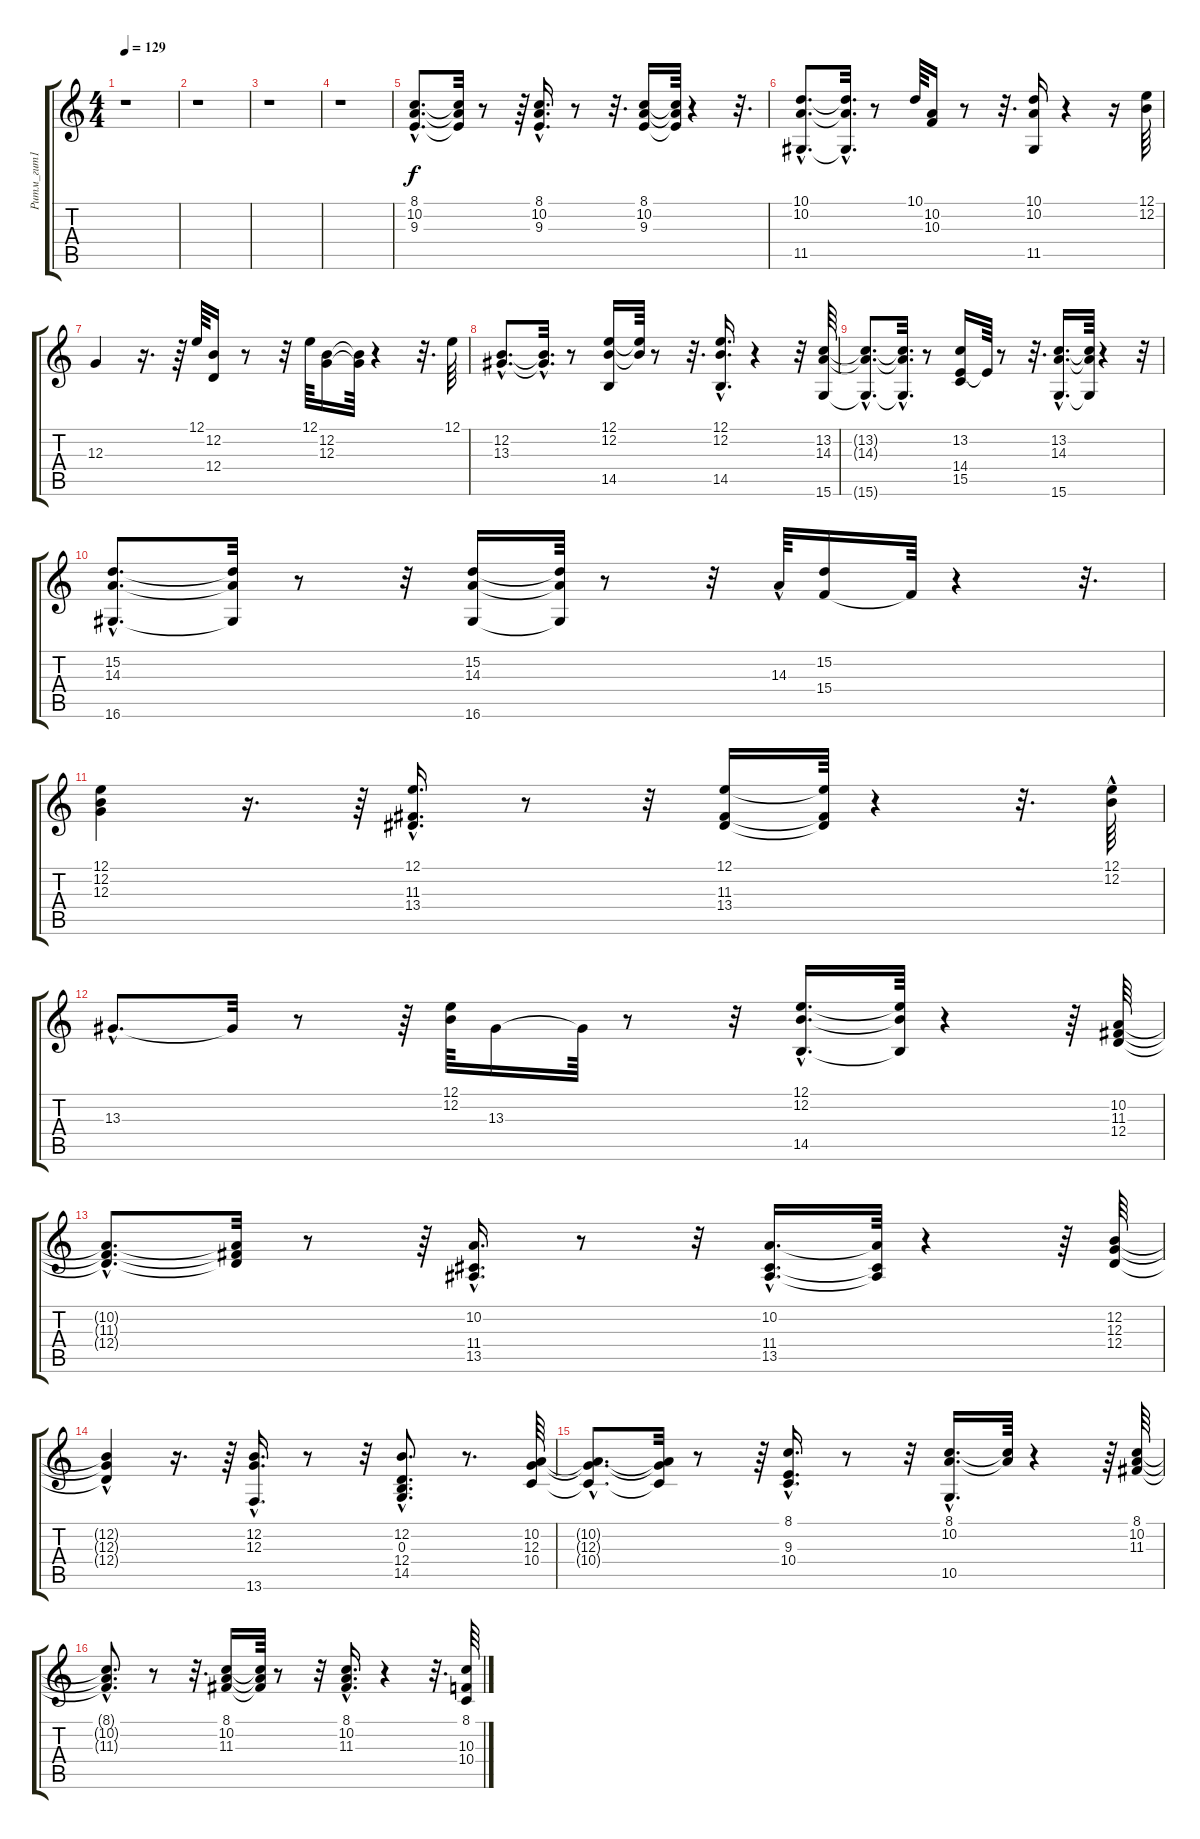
\track ("Ритм_гит1" "Ритм_гит1") {instrument lead5charang}
\staff {score tabs}
\tuning (E4 B3 G3 D3 A2 E2) {hide}
\ts (4 4)
\tempo 129
\clef g2
\ks c
r.1{dy f instrument lead5charang} |
r.1 |
r.1 |
r.1 |
(8.1{hac} 10.2{hac} 9.3{hac}).8{d} (8.1{t} 10.2{t} 9.3{t}).32 r.8 r.64 (8.1{hac} 10.2{hac} 9.3{hac}).16{d} r.8 r.32{d} (8.1 10.2 9.3).16 (8.1{t} 10.2{t} 9.3{t}).64 r.4 r.32{d} |
(10.1{hac} 10.2{hac} 11.5{hac}).8{d} (10.1{hac t} 10.2{hac t} 11.5{t}).32{d} r.8 10.1.64 (10.2 10.3).16 r.8 r.32{d} (10.1 10.2 11.5).16 r.4 r.16 (12.1 12.2).64 |
12.3.4 r.16{d} r.64 12.1.64 (12.2 12.4).16 r.8 r.32 12.1.64 (12.2 12.3).16 (12.2{t} 12.3{t}).64 r.4 r.32{d} 12.1.64 |
(12.2{hac} 13.3{hac}).8{d} (12.2{hac t} 13.3{hac t}).32{d} r.8 (12.1 12.2 14.5).16 (12.1{t} 12.2{t}).64 r.8 r.32{d} (12.1{hac} 12.2{hac} 14.5).16{d} r.4 r.32 (13.2 14.3 15.6).64 |
(13.2{hac t} 14.3{hac t} 15.6{hac t}).8{d} (13.2{hac t} 14.3{hac t} 15.6{hac t}).32{d} r.8 (13.2 14.4 15.5).16 14.4{t}.64 r.8 r.32{d} (13.2{hac} 14.3{hac} 15.6{hac}).16{d} (13.2{t} 14.3{t} 15.6{t}).64 r.4 r.32 |
(15.2{hac} 14.3{hac} 16.6{hac}).8{d} (15.2{t} 14.3{t} 16.6{t}).32 r.8 r.32 (15.2 14.3 16.6).16 (15.2{t} 14.3{t} 16.6{t}).64 r.8 r.32 14.3{hac}.64 (15.2 15.4).16 15.4{t}.64 r.4 r.32{d} |
(12.1 12.2 12.3).4 r.16{d} r.64 (12.1{hac} 11.3 13.4).16{d} r.8 r.32 (12.1 11.3 13.4).16 (12.1{t} 11.3{t} 13.4{t}).64 r.4 r.32{d} (12.1{hac} 12.2{hac}).64 |
13.3{hac}.8{d} 13.3{t}.32 r.8 r.64 (12.1 12.2).64 13.3.16 13.3{t}.64 r.8 r.32 (12.1{hac} 12.2{hac} 14.5{hac}).16{d} (12.1{t} 12.2{t} 14.5{t}).64 r.4 r.64 (10.2 11.3 12.4).64 |
(10.2{hac t} 11.3{hac t} 12.4{hac t}).8{d} (10.2{t} 11.3{t} 12.4{t}).32 r.8 r.64 (10.2{hac} 11.4 13.5{hac}).16{d} r.8 r.32 (10.2{hac} 11.4{hac} 13.5{hac}).16{d} (10.2{t} 11.4{t} 13.5{t}).64 r.4 r.64 (12.2 12.3 12.4).64 |
(12.2{hac t} 12.3{hac t} 12.4{t}).4 r.16{d} r.64 (12.2{hac} 12.3{hac} 13.6{hac}).16{d} r.8 r.32 (12.2{hac} 0.3 12.4{hac} 14.5).8{d} r.8{d} (10.2 12.3 10.4).64 |
(10.2{hac t} 12.3{hac t} 10.4{hac t}).8{d} (10.2{t} 12.3{t} 10.4{t}).32 r.8 r.64 (8.1{hac} 9.3{hac} 10.4{hac}).16{d} r.8 r.32 (8.1{hac} 10.2{hac} 10.5{hac}).16{d} (8.1{t} 10.2{t}).64 r.4 r.64 (8.1 10.2 11.3).64 |
(8.1{hac t} 10.2{hac t} 11.3{hac t}).8{d} r.8 r.32{d} (8.1 10.2 11.3).16 (8.1{t} 10.2{t} 11.3{t}).64 r.8 r.32 (8.1{hac} 10.2{hac} 11.3{hac}).16{d} r.4 r.32{d} (8.1 10.3 10.4).64
